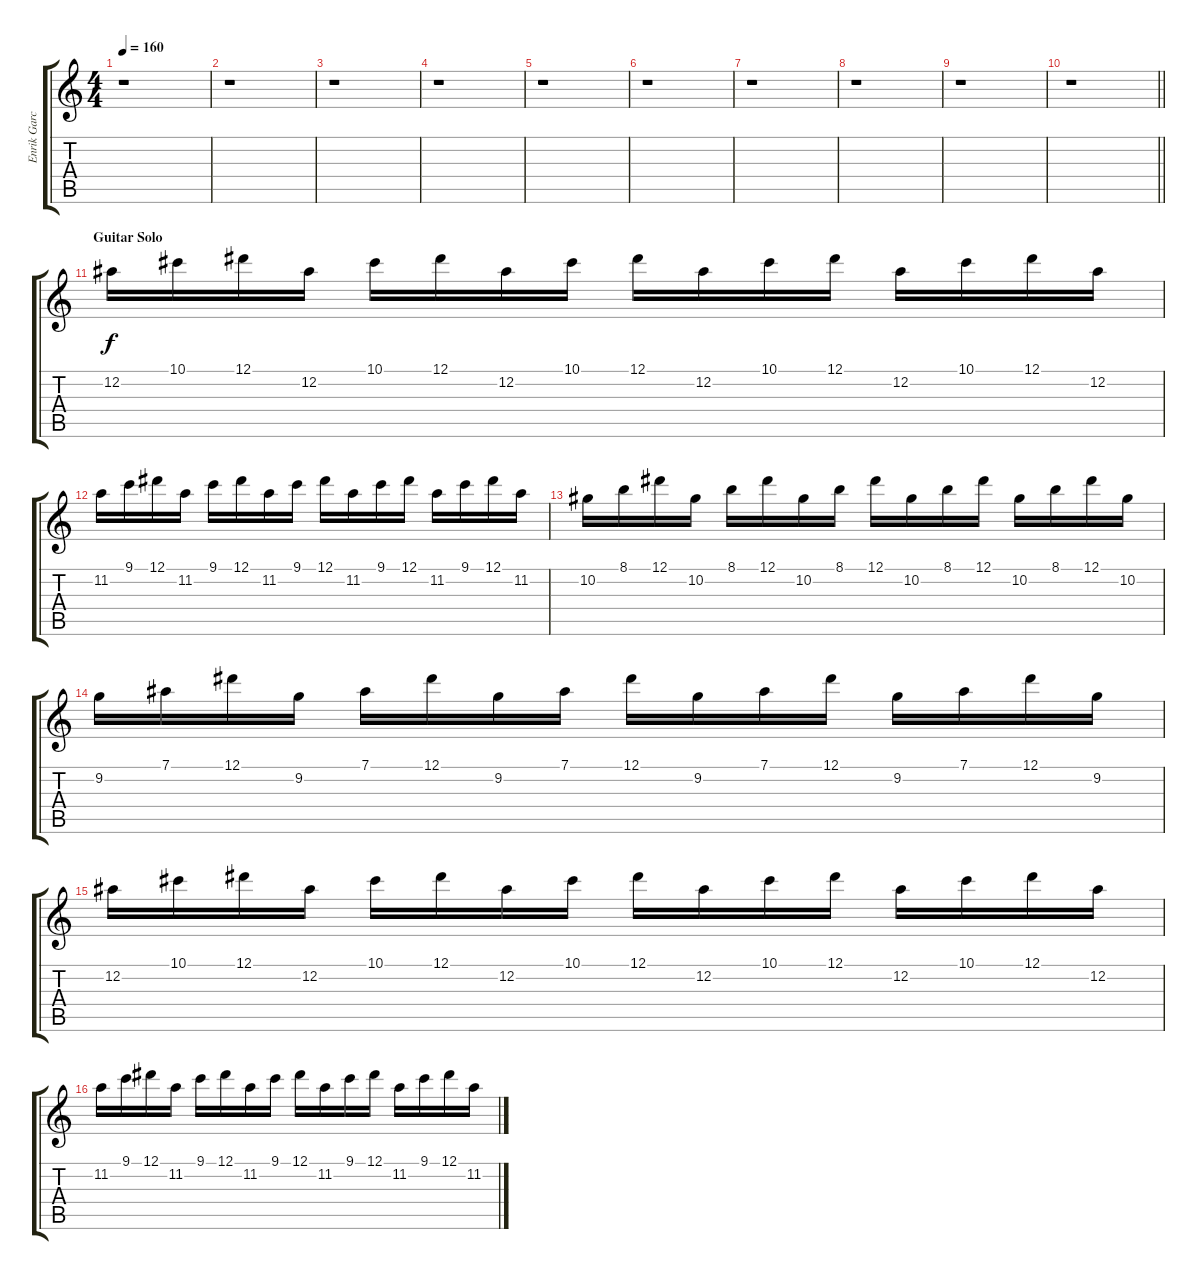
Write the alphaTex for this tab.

\track ("Enrik Garcia" "Enrik Garc") {instrument distortionguitar}
\staff {score tabs}
\tuning (Eb4 Bb3 Gb3 Db3 Ab2 Eb2) {hide}
\ts (4 4)
\tempo 160
\clef g2
\ks c
r.1{dy f} |
r.1 |
r.1 |
r.1 |
r.1 |
r.1 |
r.1 |
r.1 |
r.1 |
\barLineRight lightlight
r.1 |
\section ("" "Guitar Solo")
12.2.16 10.1.16 12.1.16 12.2.16 10.1.16 12.1.16 12.2.16 10.1.16 12.1.16 12.2.16 10.1.16 12.1.16 12.2.16 10.1.16 12.1.16 12.2.16 |
11.2.16 9.1.16 12.1.16 11.2.16 9.1.16 12.1.16 11.2.16 9.1.16 12.1.16 11.2.16 9.1.16 12.1.16 11.2.16 9.1.16 12.1.16 11.2.16 |
10.2.16 8.1.16 12.1.16 10.2.16 8.1.16 12.1.16 10.2.16 8.1.16 12.1.16 10.2.16 8.1.16 12.1.16 10.2.16 8.1.16 12.1.16 10.2.16 |
9.2.16 7.1.16 12.1.16 9.2.16 7.1.16 12.1.16 9.2.16 7.1.16 12.1.16 9.2.16 7.1.16 12.1.16 9.2.16 7.1.16 12.1.16 9.2.16 |
12.2.16 10.1.16 12.1.16 12.2.16 10.1.16 12.1.16 12.2.16 10.1.16 12.1.16 12.2.16 10.1.16 12.1.16 12.2.16 10.1.16 12.1.16 12.2.16 |
11.2.16 9.1.16 12.1.16 11.2.16 9.1.16 12.1.16 11.2.16 9.1.16 12.1.16 11.2.16 9.1.16 12.1.16 11.2.16 9.1.16 12.1.16 11.2.16
